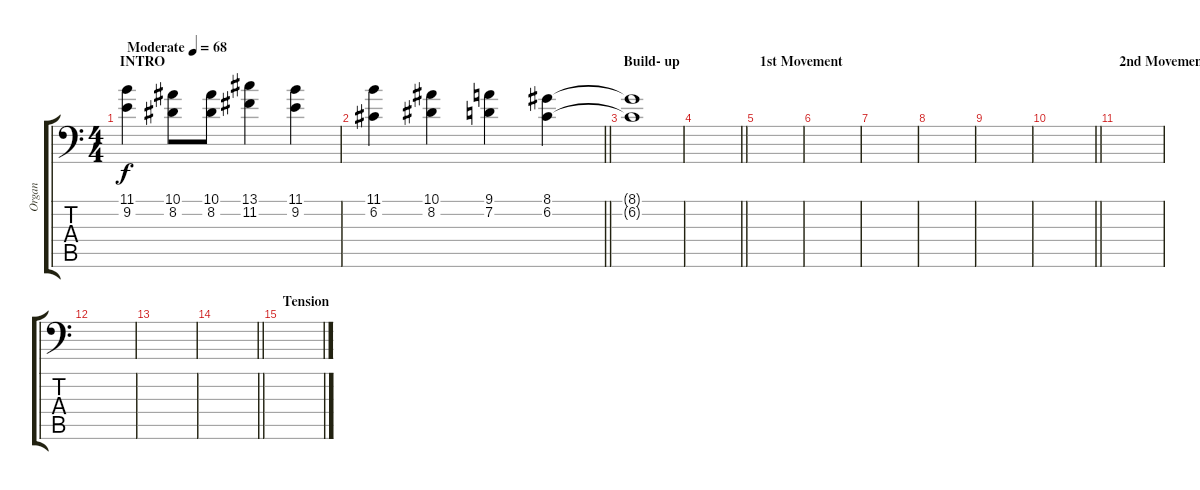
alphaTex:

\track ("Organ" "Organ") {instrument churchorgan}
\staff {score tabs}
\tuning (C4 G3 Eb3 Bb2 F2 Bb1) {hide}
\ts (4 4)
\section ("" "INTRO")
\tempo (68 "Moderate")
\clef f4
\ks c
(11.1 9.2).4{dy f instrument churchorgan} (10.1 8.2).8 (10.1 8.2).8 (13.1 11.2).4 (11.1 9.2).4 |
\barLineRight lightlight
(11.1 6.2).4 (10.1 8.2).4 (9.1 7.2).4 (8.1 6.2).4 |
\section ("" "Build- up")
(8.1{t} 6.2{t}).1 |
\barLineRight lightlight
|
\section ("" "1st Movement")
|
|
|
|
|
\barLineRight lightlight
|
\section ("" "2nd Movement")
|
|
|
\barLineRight lightlight
|
\section ("" "Tension")
